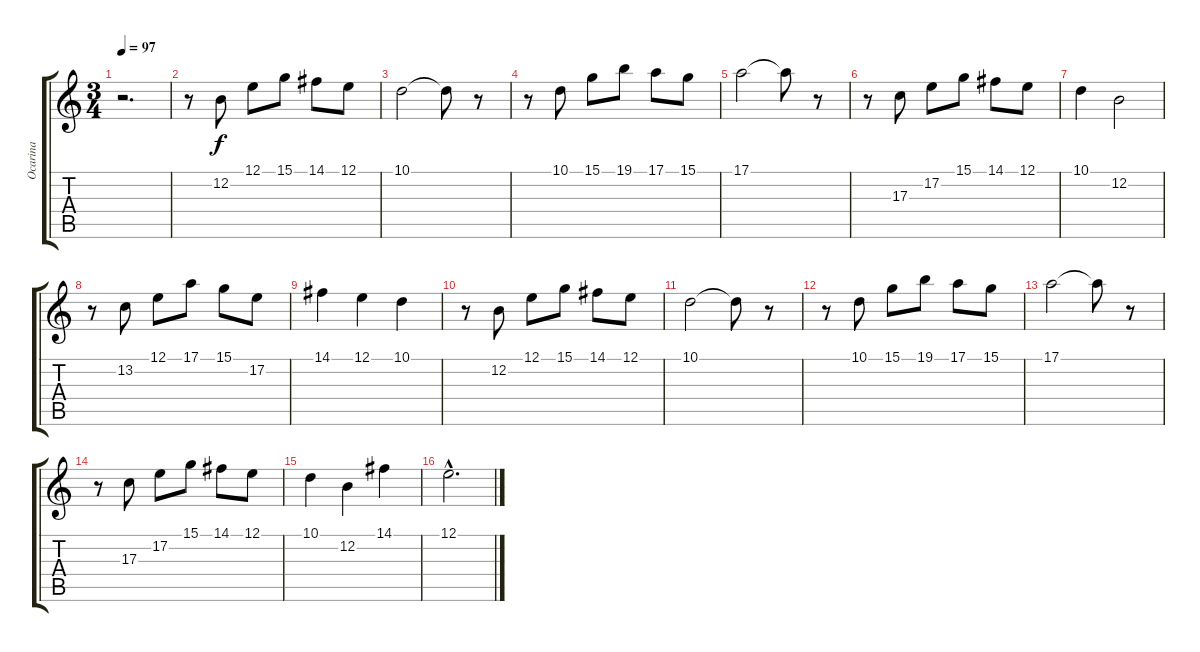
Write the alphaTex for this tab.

\track ("Ocarina" "Ocarina") {instrument ocarina}
\staff {score tabs}
\tuning (E4 B3 G3 D3 A2 E2) {hide}
\ts (3 4)
\tempo 97
\clef g2
\ks c
r.2{d dy f} |
r.8 12.2.8 12.1.8 15.1.8 14.1.8 12.1.8 |
10.1.2 10.1{t}.8 r.8 |
r.8 10.1.8 15.1.8 19.1.8 17.1.8 15.1.8 |
17.1.2 17.1{t}.8 r.8 |
r.8 17.3.8 17.2.8 15.1.8 14.1.8 12.1.8 |
10.1.4 12.2.2 |
r.8 13.2.8 12.1.8 17.1.8 15.1.8 17.2.8 |
14.1.4 12.1.4 10.1.4 |
r.8 12.2.8 12.1.8 15.1.8 14.1.8 12.1.8 |
10.1.2 10.1{t}.8 r.8 |
r.8 10.1.8 15.1.8 19.1.8 17.1.8 15.1.8 |
17.1.2 17.1{t}.8 r.8 |
r.8 17.3.8 17.2.8 15.1.8 14.1.8 12.1.8 |
10.1.4 12.2.4 14.1.4 |
12.1{hac}.2{d}
